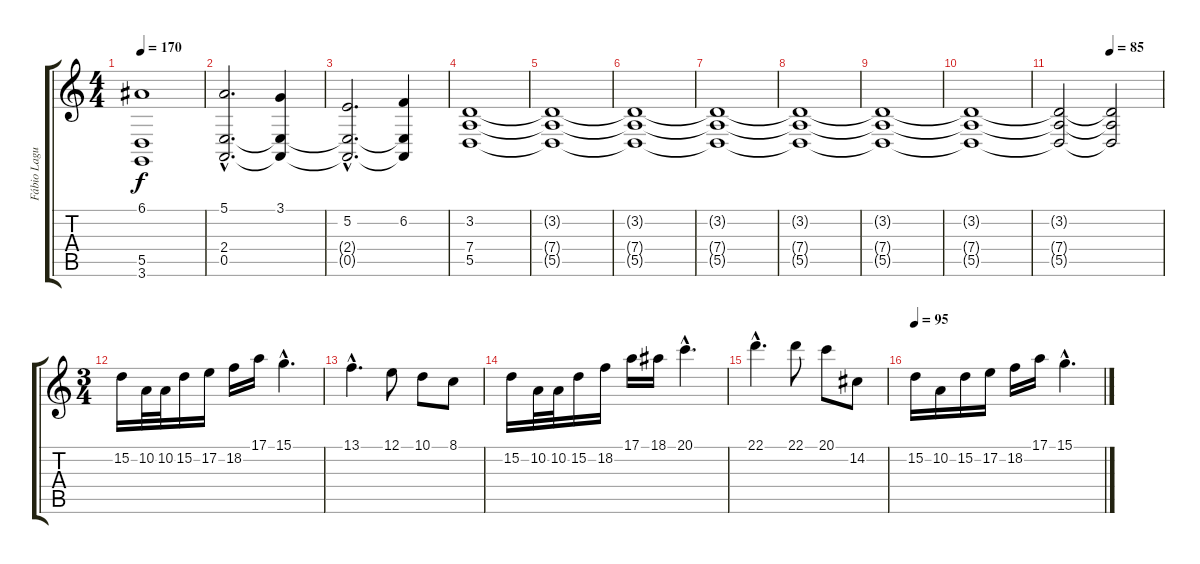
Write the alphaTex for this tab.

\track ("Fábio Laguna" "Fábio Lagu") {instrument stringensemble1}
\staff {score tabs}
\tuning (E4 B3 G3 D3 A2 E2) {hide}
\ts (4 4)
\tempo 170
\clef g2
\ks c
(6.1 5.5 3.6).1{dy f} |
(5.1{hac} 2.4{hac} 0.5{hac}).2{d} (3.1 2.4{t} 0.5{t}).4 |
(5.2{hac} 2.4{hac t} 0.5{hac t}).2{d} (6.2 2.4{t} 0.5{t}).4 |
(3.2 7.4 5.5).1 |
(3.2{t} 7.4{t} 5.5{t}).1 |
(3.2{t} 7.4{t} 5.5{t}).1 |
(3.2{t} 7.4{t} 5.5{t}).1 |
(3.2{t} 7.4{t} 5.5{t}).1 |
(3.2{t} 7.4{t} 5.5{t}).1 |
(3.2{t} 7.4{t} 5.5{t}).1 |
\tempo (85 0.5)
(3.2{t} 7.4{t} 5.5{t}).2 (3.2{t} 7.4{t} 5.5{t}).2 |
\ts (3 4)
15.2.16{instrument violin} 10.2.32 10.2.32 15.2.16 17.2.16 18.2.16 17.1.16 15.1{hac}.4{d} |
13.1{hac}.4{d} 12.1.8 10.1.8 8.1.8 |
15.2.16 10.2.32 10.2.32 15.2.16 18.2.16 17.1.16 18.1.16 20.1{hac}.4{d} |
22.1{hac}.4{d} 22.1.8 20.1.8 14.2.8 |
\tempo 95
15.2.16{volume 10 instrument stringensemble1} 10.2.16 15.2.16 17.2.16 18.2.16 17.1.16 15.1{hac}.4{d}
